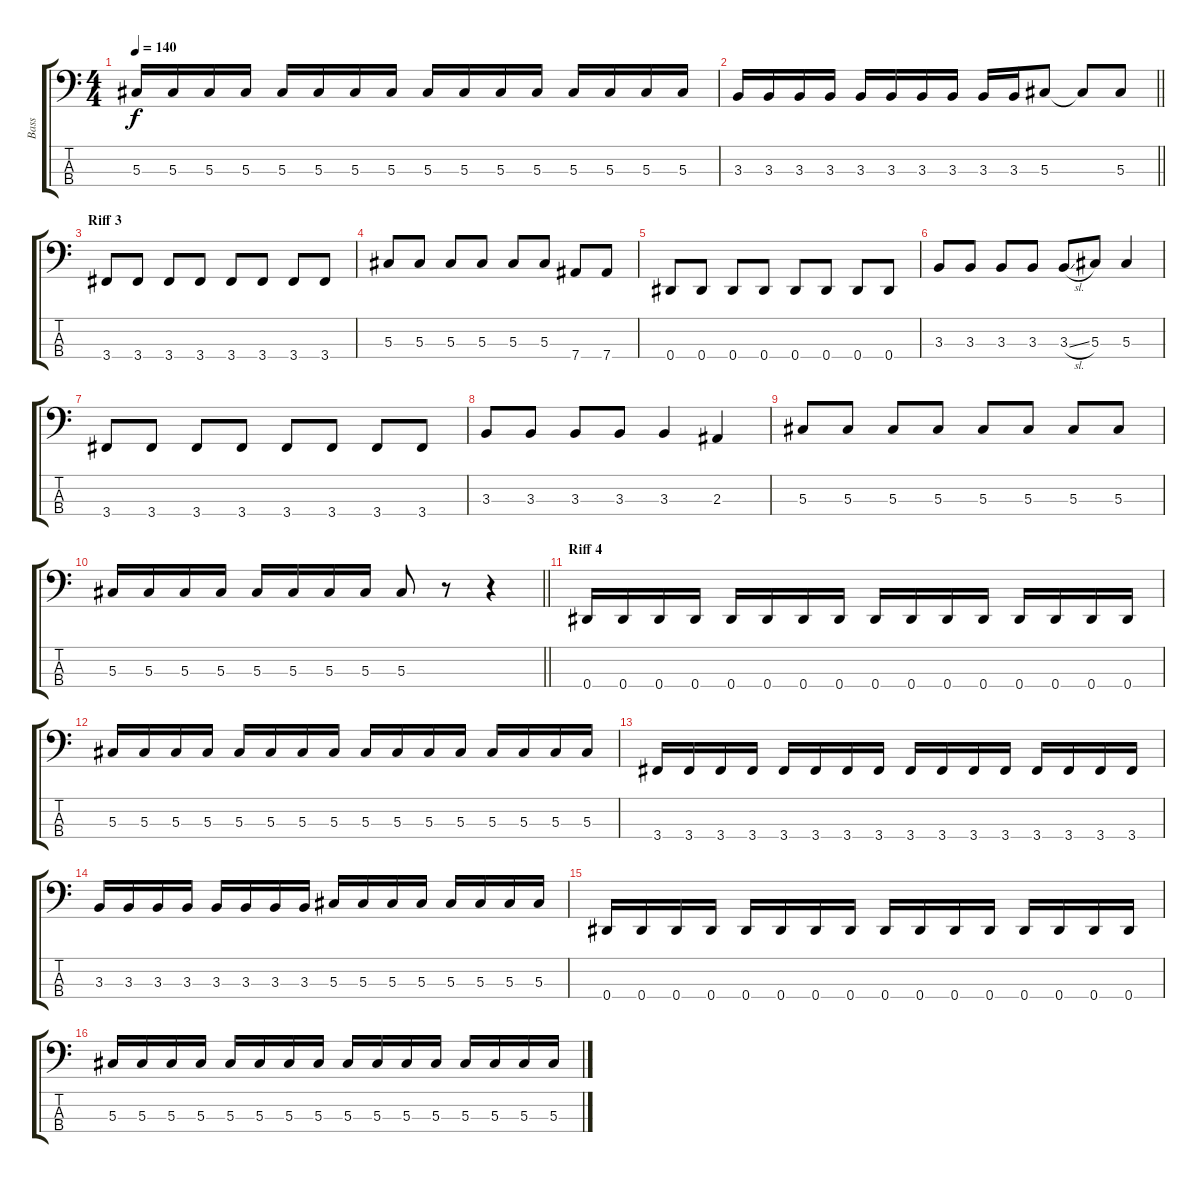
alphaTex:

\track ("Bass" "Bass") {instrument electricbassfinger}
\staff {score tabs}
\tuning (Gb2 Db2 Ab1 Eb1) {hide}
\ts (4 4)
\tempo 140
\clef f4
\ks c
5.3.16{dy f} 5.3.16 5.3.16 5.3.16 5.3.16 5.3.16 5.3.16 5.3.16 5.3.16 5.3.16 5.3.16 5.3.16 5.3.16 5.3.16 5.3.16 5.3.16 |
\barLineRight lightlight
3.3.16 3.3.16 3.3.16 3.3.16 3.3.16 3.3.16 3.3.16 3.3.16 3.3.16 3.3.16 5.3.8 5.3{t}.8 5.3.8 |
\section ("" "Riff 3")
3.4.8 3.4.8 3.4.8 3.4.8 3.4.8 3.4.8 3.4.8 3.4.8 |
5.3.8 5.3.8 5.3.8 5.3.8 5.3.8 5.3.8 7.4.8 7.4.8 |
0.4.8 0.4.8 0.4.8 0.4.8 0.4.8 0.4.8 0.4.8 0.4.8 |
3.3.8 3.3.8 3.3.8 3.3.8 3.3{sl}.8 5.3.8 5.3.4 |
3.4.8 3.4.8 3.4.8 3.4.8 3.4.8 3.4.8 3.4.8 3.4.8 |
3.3.8 3.3.8 3.3.8 3.3.8 3.3.4 2.3.4 |
5.3.8 5.3.8 5.3.8 5.3.8 5.3.8 5.3.8 5.3.8 5.3.8 |
\barLineRight lightlight
5.3.16 5.3.16 5.3.16 5.3.16 5.3.16 5.3.16 5.3.16 5.3.16 5.3.8 r.8 r.4 |
\section ("" "Riff 4")
0.4.16 0.4.16 0.4.16 0.4.16 0.4.16 0.4.16 0.4.16 0.4.16 0.4.16 0.4.16 0.4.16 0.4.16 0.4.16 0.4.16 0.4.16 0.4.16 |
5.3.16 5.3.16 5.3.16 5.3.16 5.3.16 5.3.16 5.3.16 5.3.16 5.3.16 5.3.16 5.3.16 5.3.16 5.3.16 5.3.16 5.3.16 5.3.16 |
3.4.16 3.4.16 3.4.16 3.4.16 3.4.16 3.4.16 3.4.16 3.4.16 3.4.16 3.4.16 3.4.16 3.4.16 3.4.16 3.4.16 3.4.16 3.4.16 |
3.3.16 3.3.16 3.3.16 3.3.16 3.3.16 3.3.16 3.3.16 3.3.16 5.3.16 5.3.16 5.3.16 5.3.16 5.3.16 5.3.16 5.3.16 5.3.16 |
0.4.16 0.4.16 0.4.16 0.4.16 0.4.16 0.4.16 0.4.16 0.4.16 0.4.16 0.4.16 0.4.16 0.4.16 0.4.16 0.4.16 0.4.16 0.4.16 |
5.3.16 5.3.16 5.3.16 5.3.16 5.3.16 5.3.16 5.3.16 5.3.16 5.3.16 5.3.16 5.3.16 5.3.16 5.3.16 5.3.16 5.3.16 5.3.16
